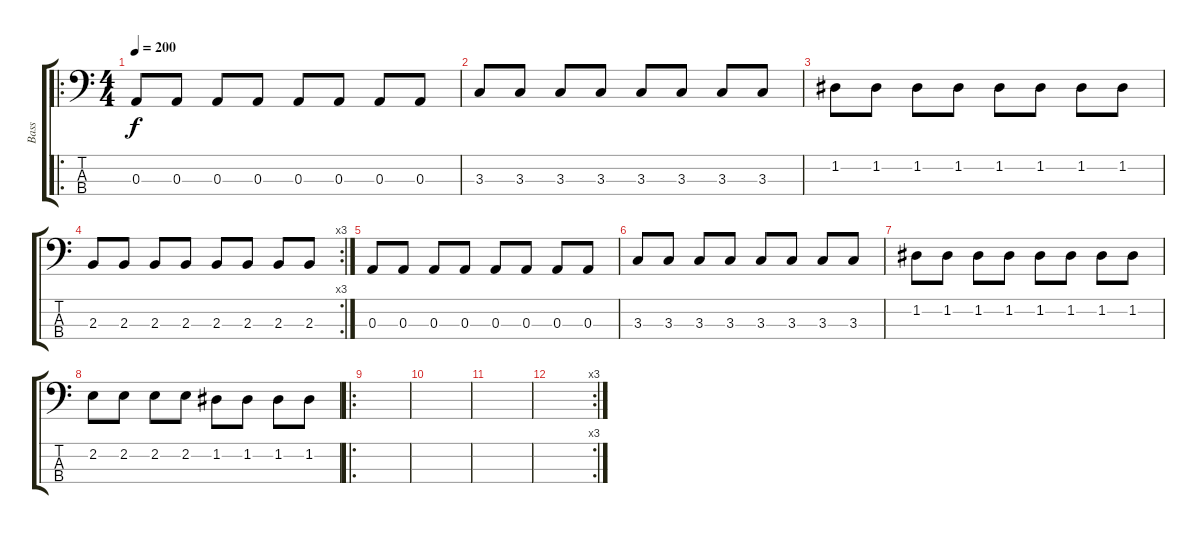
\track ("Bass" "Bass") {instrument electricbassfinger}
\staff {score tabs}
\tuning (G2 D2 A1 D1) {hide}
\ro
\ts (4 4)
\tempo 200
\clef f4
\ks c
0.3.8{dy f} 0.3.8 0.3.8 0.3.8 0.3.8 0.3.8 0.3.8 0.3.8 |
3.3.8 3.3.8 3.3.8 3.3.8 3.3.8 3.3.8 3.3.8 3.3.8 |
1.2.8 1.2.8 1.2.8 1.2.8 1.2.8 1.2.8 1.2.8 1.2.8 |
\rc 3
2.3.8 2.3.8 2.3.8 2.3.8 2.3.8 2.3.8 2.3.8 2.3.8 |
0.3.8 0.3.8 0.3.8 0.3.8 0.3.8 0.3.8 0.3.8 0.3.8 |
3.3.8 3.3.8 3.3.8 3.3.8 3.3.8 3.3.8 3.3.8 3.3.8 |
1.2.8 1.2.8 1.2.8 1.2.8 1.2.8 1.2.8 1.2.8 1.2.8 |
2.2.8 2.2.8 2.2.8 2.2.8 1.2.8 1.2.8 1.2.8 1.2.8 |
\ro
|
|
|
\rc 3
